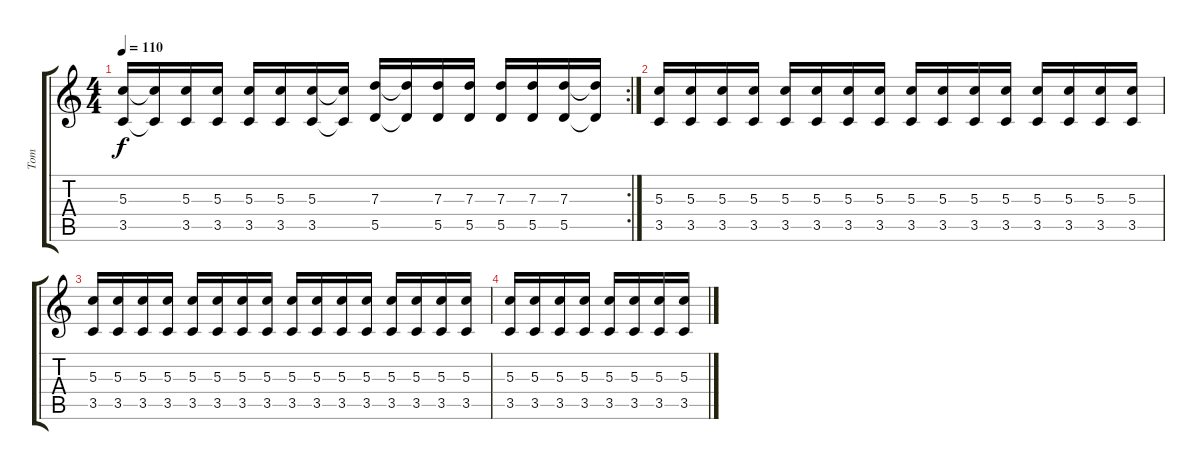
\track ("Tom " "Tom ") {instrument electricguitarclean}
\staff {score tabs}
\tuning (E4 B3 G3 D3 A2 E2) {hide}
\rc 2
\ts (4 4)
\tempo 110
\clef g2
\ks c
(5.3 3.5).16{dy f} (5.3{t} 3.5{t}).16 (5.3 3.5).16 (5.3 3.5).16 (5.3 3.5).16 (5.3 3.5).16 (5.3 3.5).16 (5.3{t} 3.5{t}).16 (7.3 5.5).16 (7.3{t} 5.5{t}).16 (7.3 5.5).16 (7.3 5.5).16 (7.3 5.5).16 (7.3 5.5).16 (7.3 5.5).16 (7.3{t} 5.5{t}).16 |
(5.3 3.5).16{volume 13 instrument distortionguitar} (5.3 3.5).16 (5.3 3.5).16 (5.3 3.5).16 (5.3 3.5).16 (5.3 3.5).16 (5.3 3.5).16 (5.3 3.5).16 (5.3 3.5).16 (5.3 3.5).16 (5.3 3.5).16 (5.3 3.5).16 (5.3 3.5).16 (5.3 3.5).16 (5.3 3.5).16 (5.3 3.5).16 |
(5.3 3.5).16 (5.3 3.5).16 (5.3 3.5).16 (5.3 3.5).16 (5.3 3.5).16 (5.3 3.5).16 (5.3 3.5).16 (5.3 3.5).16 (5.3 3.5).16 (5.3 3.5).16 (5.3 3.5).16 (5.3 3.5).16 (5.3 3.5).16 (5.3 3.5).16 (5.3 3.5).16 (5.3 3.5).16 |
(5.3 3.5).16 (5.3 3.5).16 (5.3 3.5).16 (5.3 3.5).16 (5.3 3.5).16 (5.3 3.5).16 (5.3 3.5).16 (5.3 3.5).16
